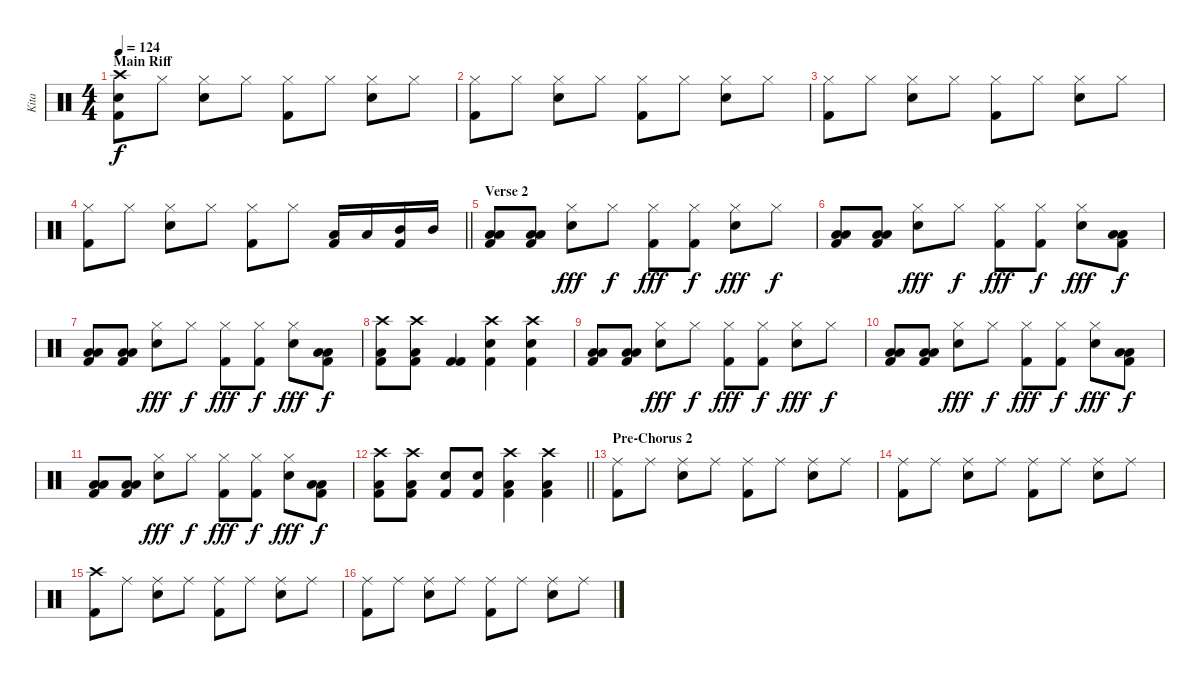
\track ("Kita" "Kita") {instrument percussion}
\staff {score}
\articulation defaults
\ts (4 4)
\section ("" "Main Riff")
\tempo 124
\clef neutral
\ks c
("Crash high (hit)" "Snare (hit) 2" "Kick (hit) 2").8{dy f} "Hi-Hat (closed)".8 ("Hi-Hat (closed)" "Snare (hit) 2").8 "Hi-Hat (closed)".8 ("Hi-Hat (closed)" "Kick (hit) 2").8 "Hi-Hat (closed)".8 ("Hi-Hat (closed)" "Snare (hit) 2").8 "Hi-Hat (closed)".8 |
("Hi-Hat (closed)" "Kick (hit) 2").8 "Hi-Hat (closed)".8 ("Hi-Hat (closed)" "Snare (hit) 2").8 "Hi-Hat (closed)".8 ("Hi-Hat (closed)" "Kick (hit) 2").8 "Hi-Hat (closed)".8 ("Hi-Hat (closed)" "Snare (hit) 2").8 "Hi-Hat (closed)".8 |
("Hi-Hat (closed)" "Kick (hit) 2").8 "Hi-Hat (closed)".8 ("Hi-Hat (closed)" "Snare (hit) 2").8 "Hi-Hat (closed)".8 ("Hi-Hat (closed)" "Kick (hit) 2").8 "Hi-Hat (closed)".8 ("Hi-Hat (closed)" "Snare (hit) 2").8 "Hi-Hat (closed)".8 |
\barLineRight lightlight
("Hi-Hat (closed)" "Kick (hit) 2").8 "Hi-Hat (closed)".8 ("Hi-Hat (closed)" "Snare (hit) 2").8 "Hi-Hat (closed)".8 ("Hi-Hat (closed)" "Kick (hit) 2").8 "Hi-Hat (closed)".8 ("Low Floor Tom (hit)" "Kick (hit) 2").16 "Low Floor Tom (hit)".16 ("Mid Tom (hit)" "Kick (hit) 2").16 "Mid Tom (hit)".16 |
\section ("" "Verse 2")
("Low Tom (hit)" "Low Floor Tom (hit)" "Kick (hit) 2").8 ("Low Tom (hit)" "Low Floor Tom (hit)" "Kick (hit) 2").8 ("Hi-Hat (closed)" "Snare (hit) 2").8{dy fff} "Hi-Hat (closed)".8{dy f} ("Hi-Hat (closed)" "Kick (hit) 2").8{dy fff} ("Hi-Hat (closed)" "Kick (hit) 2").8{dy f} ("Hi-Hat (closed)" "Snare (hit) 2").8{dy fff} "Hi-Hat (closed)".8{dy f} |
("Low Tom (hit)" "Low Floor Tom (hit)" "Kick (hit) 2").8 ("Low Tom (hit)" "Low Floor Tom (hit)" "Kick (hit) 2").8 ("Hi-Hat (closed)" "Snare (hit) 2").8{dy fff} "Hi-Hat (closed)".8{dy f} ("Hi-Hat (closed)" "Kick (hit) 2").8{dy fff} ("Hi-Hat (closed)" "Kick (hit) 2").8{dy f} ("Hi-Hat (closed)" "Snare (hit) 2").8{dy fff} ("Low Tom (hit)" "Low Floor Tom (hit)" "Kick (hit) 2").8{dy f} |
("Low Tom (hit)" "Low Floor Tom (hit)" "Kick (hit) 2").8 ("Low Tom (hit)" "Low Floor Tom (hit)" "Kick (hit) 2").8 ("Hi-Hat (closed)" "Snare (hit) 2").8{dy fff} "Hi-Hat (closed)".8{dy f} ("Hi-Hat (closed)" "Kick (hit) 2").8{dy fff} ("Hi-Hat (closed)" "Kick (hit) 2").8{dy f} ("Hi-Hat (closed)" "Snare (hit) 2").8{dy fff} ("Low Tom (hit)" "Low Floor Tom (hit)" "Kick (hit) 2").8{dy f} |
("Crash high (hit)" "Low Tom (hit)" "Kick (hit) 2").8 ("Crash high (hit)" "Low Tom (hit)" "Kick (hit) 2").8 ("Kick (hit) 2" "Kick (hit) 2").4 ("Crash high (hit)" "Snare (hit) 2" "Kick (hit) 2").4 ("Crash high (hit)" "Snare (hit) 2" "Kick (hit) 2").4 |
("Low Tom (hit)" "Low Floor Tom (hit)" "Kick (hit) 2").8 ("Low Tom (hit)" "Low Floor Tom (hit)" "Kick (hit) 2").8 ("Hi-Hat (closed)" "Snare (hit) 2").8{dy fff} "Hi-Hat (closed)".8{dy f} ("Hi-Hat (closed)" "Kick (hit) 2").8{dy fff} ("Hi-Hat (closed)" "Kick (hit) 2").8{dy f} ("Hi-Hat (closed)" "Snare (hit) 2").8{dy fff} "Hi-Hat (closed)".8{dy f} |
("Low Tom (hit)" "Low Floor Tom (hit)" "Kick (hit) 2").8 ("Low Tom (hit)" "Low Floor Tom (hit)" "Kick (hit) 2").8 ("Hi-Hat (closed)" "Snare (hit) 2").8{dy fff} "Hi-Hat (closed)".8{dy f} ("Hi-Hat (closed)" "Kick (hit) 2").8{dy fff} ("Hi-Hat (closed)" "Kick (hit) 2").8{dy f} ("Hi-Hat (closed)" "Snare (hit) 2").8{dy fff} ("Low Tom (hit)" "Low Floor Tom (hit)" "Kick (hit) 2").8{dy f} |
("Low Tom (hit)" "Low Floor Tom (hit)" "Kick (hit) 2").8 ("Low Tom (hit)" "Low Floor Tom (hit)" "Kick (hit) 2").8 ("Hi-Hat (closed)" "Snare (hit) 2").8{dy fff} "Hi-Hat (closed)".8{dy f} ("Hi-Hat (closed)" "Kick (hit) 2").8{dy fff} ("Hi-Hat (closed)" "Kick (hit) 2").8{dy f} ("Hi-Hat (closed)" "Snare (hit) 2").8{dy fff} ("Low Tom (hit)" "Low Floor Tom (hit)" "Kick (hit) 2").8{dy f} |
\barLineRight lightlight
("Crash high (hit)" "Low Tom (hit)" "Kick (hit) 2").8 ("Crash high (hit)" "Low Tom (hit)" "Kick (hit) 2").8 ("Snare (hit) 2" "Kick (hit) 2").8 ("Snare (hit) 2" "Kick (hit) 2").8 ("Crash high (hit)" "Low Tom (hit)" "Kick (hit) 2").4 ("Crash high (hit)" "Low Tom (hit)" "Kick (hit) 2").4 |
\section ("" "Pre-Chorus 2")
("Ride (middle)" "Kick (hit) 2").8 "Ride (middle)".8 ("Ride (middle)" "Snare (hit) 2").8 "Ride (middle)".8 ("Ride (middle)" "Kick (hit) 2").8 "Ride (middle)".8 ("Ride (middle)" "Snare (hit) 2").8 "Ride (middle)".8 |
("Ride (middle)" "Kick (hit) 2").8 "Ride (middle)".8 ("Ride (middle)" "Snare (hit) 2").8 "Ride (middle)".8 ("Ride (middle)" "Kick (hit) 2").8 "Ride (middle)".8 ("Ride (middle)" "Snare (hit) 2").8 "Ride (middle)".8 |
("Crash high (hit)" "Kick (hit) 2").8 "Ride (middle)".8 ("Ride (middle)" "Snare (hit) 2").8 "Ride (middle)".8 ("Ride (middle)" "Kick (hit) 2").8 "Ride (middle)".8 ("Ride (middle)" "Snare (hit) 2").8 "Ride (middle)".8 |
("Ride (middle)" "Kick (hit) 2").8 "Ride (middle)".8 ("Ride (middle)" "Snare (hit) 2").8 "Ride (middle)".8 ("Ride (middle)" "Kick (hit) 2").8 "Ride (middle)".8 ("Ride (middle)" "Snare (hit) 2").8 "Ride (middle)".8
